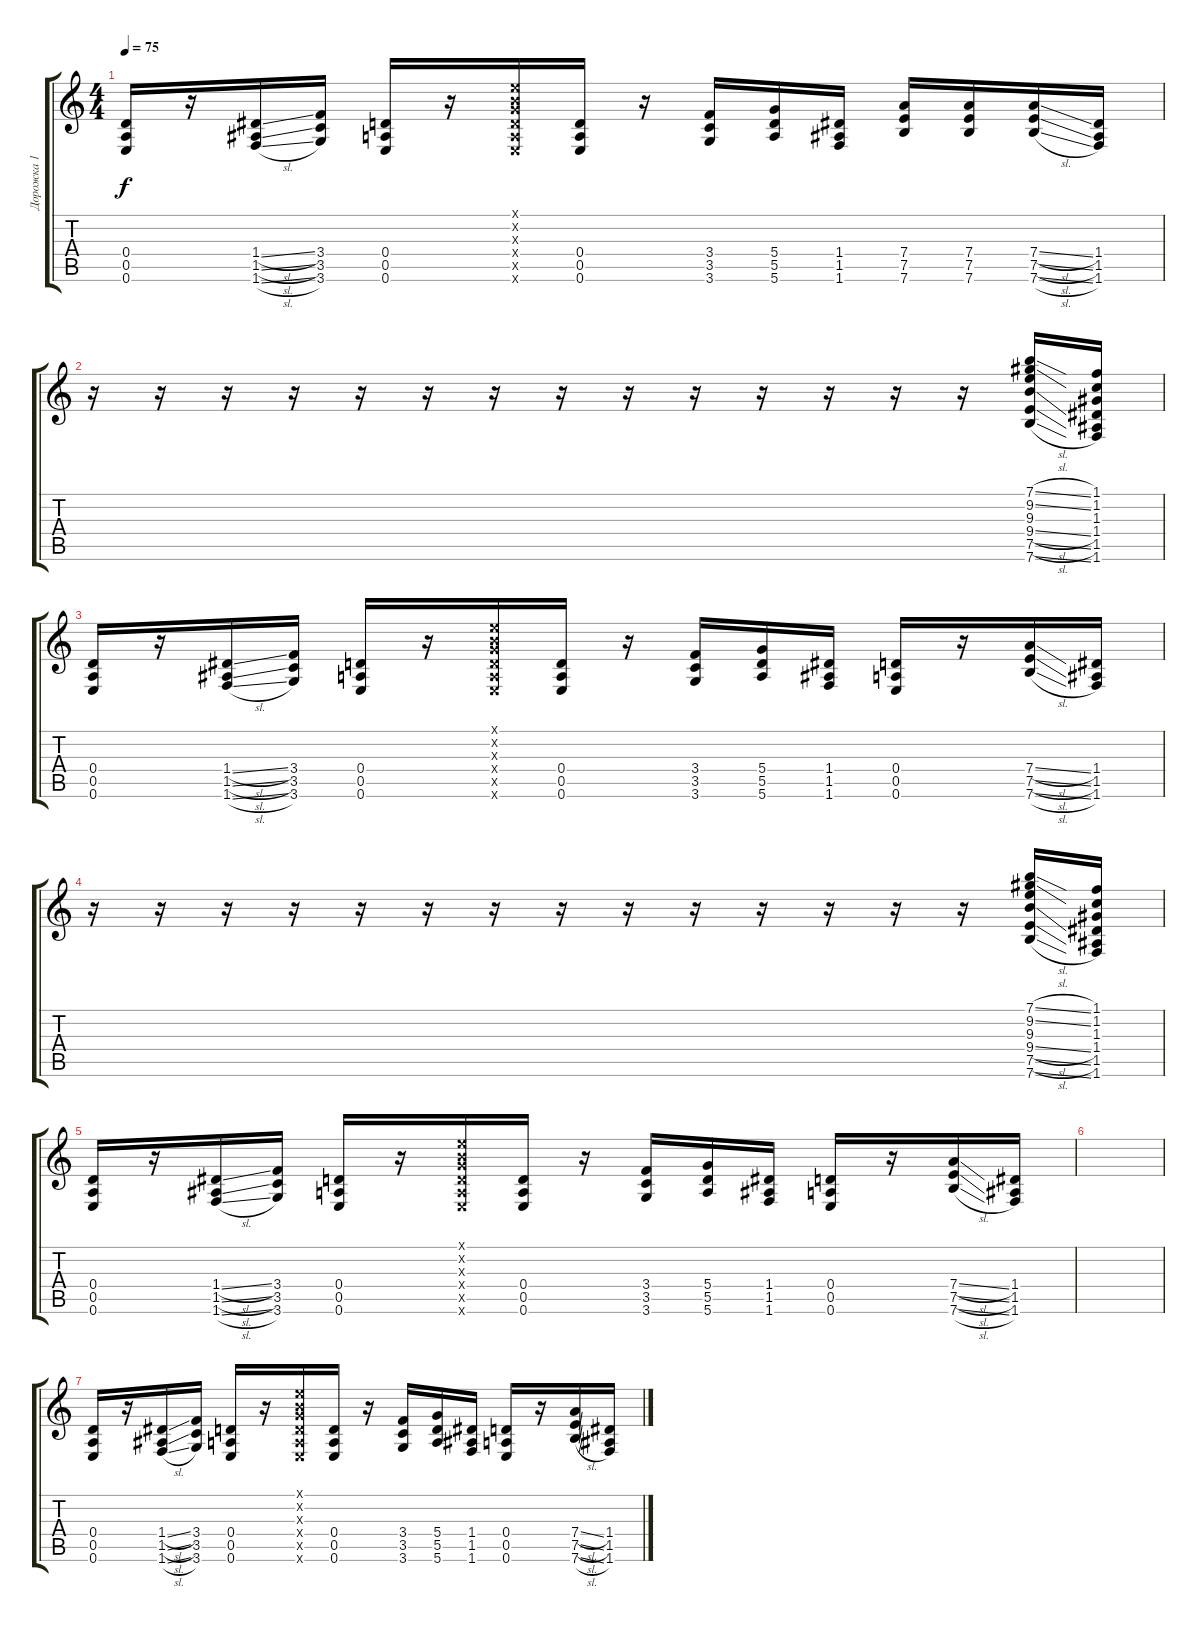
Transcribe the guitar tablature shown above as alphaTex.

\track ("Дорожка 1" "Дорожка 1") {instrument overdrivenguitar}
\staff {score tabs}
\tuning (E4 B3 G3 D3 A2 E2) {hide}
\ts (4 4)
\tempo 75
\clef g2
\ks c
(0.4 0.5 0.6).16{dy f} r.16 (1.4{sl} 1.5{sl} 1.6{sl}).16 (3.4 3.5 3.6).16 (0.4 0.5 0.6).16 r.16 (0.1{x} 0.2{x} 0.3{x} 0.4{x} 0.5{x} 0.6{x}).16 (0.4 0.5 0.6).16 r.16 (3.4 3.5 3.6).16 (5.4 5.5 5.6).16 (1.4 1.5 1.6).16 (7.4 7.5 7.6).16 (7.4 7.5 7.6).16 (7.4{sl} 7.5{sl} 7.6{sl}).16 (1.4 1.5 1.6).16 |
r.16 r.16 r.16 r.16 r.16 r.16 r.16 r.16 r.16 r.16 r.16 r.16 r.16 r.16 (7.1{sl} 9.2{sl} 9.3 9.4{sl} 7.5{sl} 7.6{sl}).16 (1.1 1.2 1.3 1.4 1.5 1.6).16 |
(0.4 0.5 0.6).16 r.16 (1.4{sl} 1.5{sl} 1.6{sl}).16 (3.4 3.5 3.6).16 (0.4 0.5 0.6).16 r.16 (0.1{x} 0.2{x} 0.3{x} 0.4{x} 0.5{x} 0.6{x}).16 (0.4 0.5 0.6).16 r.16 (3.4 3.5 3.6).16 (5.4 5.5 5.6).16 (1.4 1.5 1.6).16 (0.4 0.5 0.6).16 r.16 (7.4{sl} 7.5{sl} 7.6{sl}).16 (1.4 1.5 1.6).16 |
r.16 r.16 r.16 r.16 r.16 r.16 r.16 r.16 r.16 r.16 r.16 r.16 r.16 r.16 (7.1{sl} 9.2{sl} 9.3 9.4{sl} 7.5{sl} 7.6{sl}).16 (1.1 1.2 1.3 1.4 1.5 1.6).16 |
(0.4 0.5 0.6).16 r.16 (1.4{sl} 1.5{sl} 1.6{sl}).16 (3.4 3.5 3.6).16 (0.4 0.5 0.6).16 r.16 (0.1{x} 0.2{x} 0.3{x} 0.4{x} 0.5{x} 0.6{x}).16 (0.4 0.5 0.6).16 r.16 (3.4 3.5 3.6).16 (5.4 5.5 5.6).16 (1.4 1.5 1.6).16 (0.4 0.5 0.6).16 r.16 (7.4{sl} 7.5{sl} 7.6{sl}).16 (1.4 1.5 1.6).16 |
|
(0.4 0.5 0.6).16 r.16 (1.4{sl} 1.5{sl} 1.6{sl}).16 (3.4 3.5 3.6).16 (0.4 0.5 0.6).16 r.16 (0.1{x} 0.2{x} 0.3{x} 0.4{x} 0.5{x} 0.6{x}).16 (0.4 0.5 0.6).16 r.16 (3.4 3.5 3.6).16 (5.4 5.5 5.6).16 (1.4 1.5 1.6).16 (0.4 0.5 0.6).16 r.16 (7.4{sl} 7.5{sl} 7.6{sl}).16 (1.4 1.5 1.6).16
